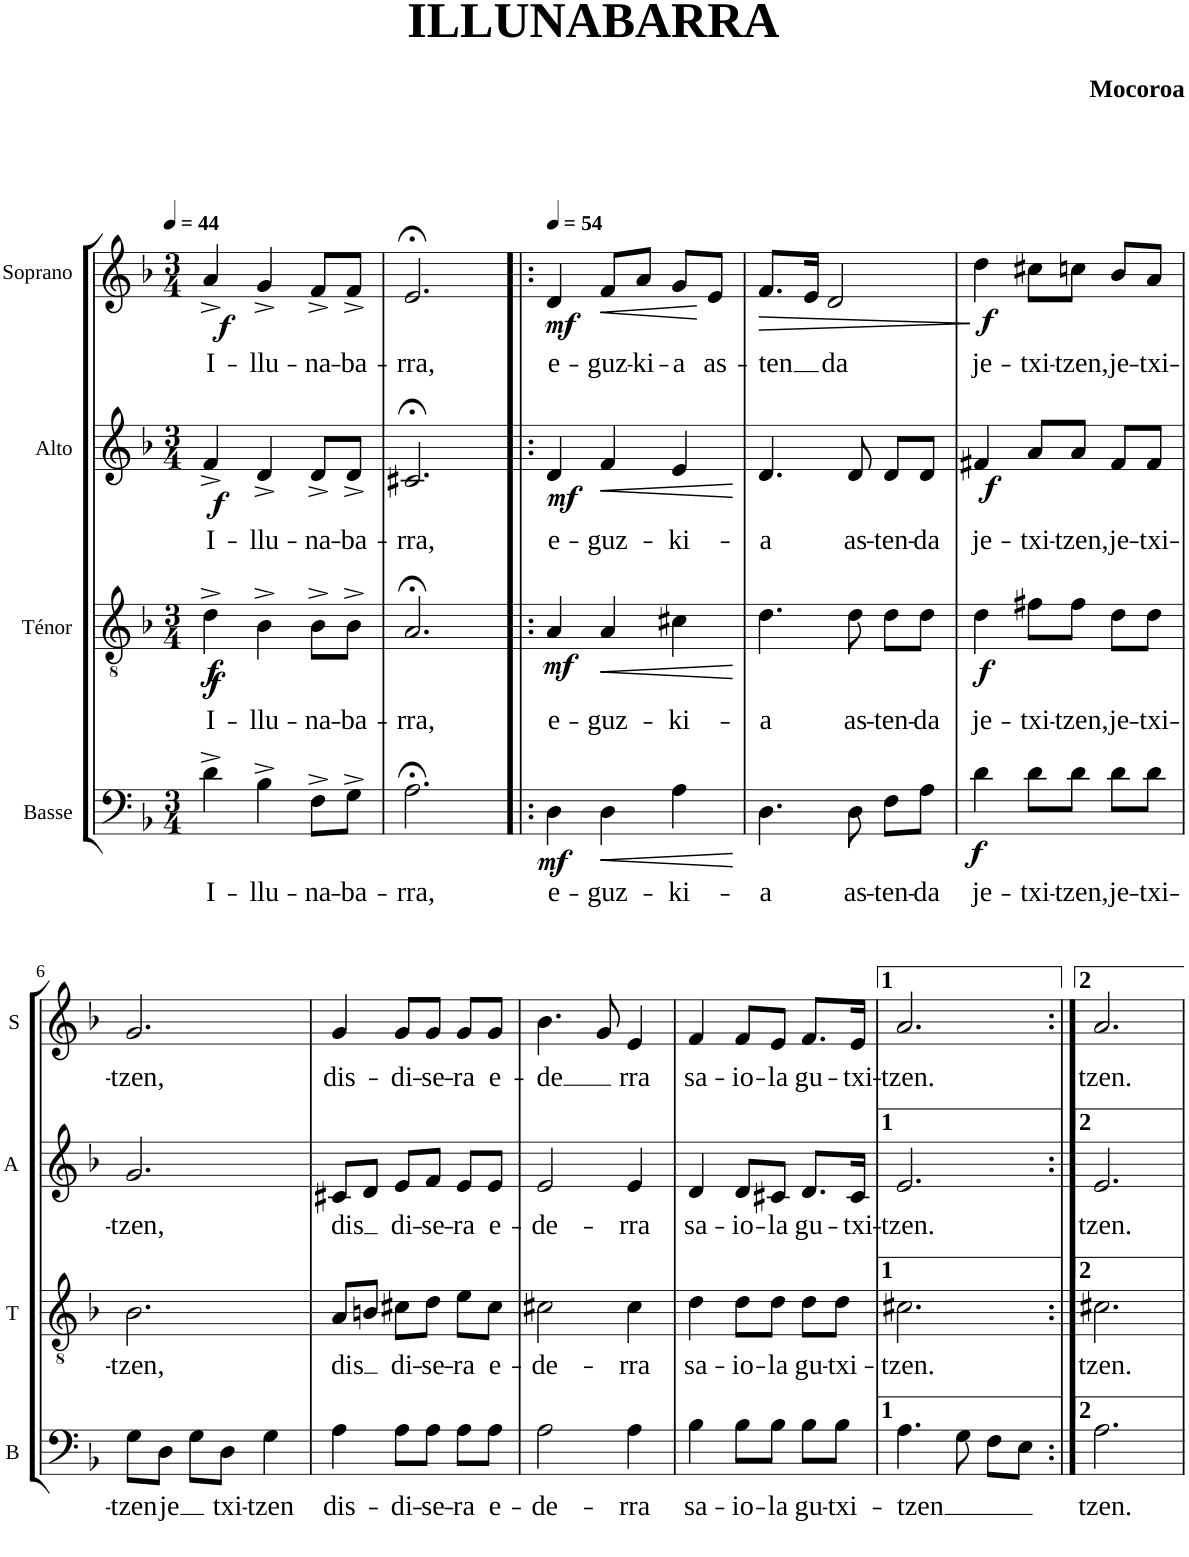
**kern	**text	**dynam	**kern	**text	**dynam	**kern	**text	**dynam	**kern	**text	**dynam
*part4	*part4	*part4	*part3	*part3	*part3	*part2	*part2	*part2	*part1	*part1	*part1
*staff4	*staff4	*staff4	*staff3	*staff3	*staff3	*staff2	*staff2	*staff2	*staff1	*staff1	*staff1
*I"Basse	*	*	*I"Ténor	*	*	*I"Alto	*	*	*I"Soprano	*	*
*I'B	*	*	*I'T	*	*	*I'A	*	*	*I'S	*	*
*clefF4	*	*	*clefGv2	*	*	*clefG2	*	*	*clefG2	*	*
*k[b-]	*	*	*k[b-]	*	*	*k[b-]	*	*	*k[b-]	*	*
*F:	*	*	*F:	*	*	*F:	*	*	*F:	*	*
*M3/4	*	*	*M3/4	*	*	*M3/4	*	*	*M3/4	*	*
*MM44	*	*	*MM44	*	*	*MM44	*	*	*MM44	*	*
=1	=1	=1	=1	=1	=1	=1	=1	=1	=1	=1	=1
!	!LO:LY:b	!	!	!LO:LY:b	!LO:DY:b	!	!LO:LY:b	!	!	!LO:LY:b	!
!	!	!	!	!	!LO:DY:n=1:b	!	!	!LO:DY:b	!	!	!LO:DY:b
4d^\	I-	.	4d^\	I-	f f	4f^/	I-	f	4a^/	I-	f
!	!LO:LY:b	!	!	!LO:LY:b	!	!	!LO:LY:b	!	!	!LO:LY:b	!
4B-^\	-llu-	.	4B-^\	-llu-	.	4d^/	-llu-	.	4g^/	-llu-	.
!	!LO:LY:b	!	!	!LO:LY:b	!	!	!LO:LY:b	!	!	!LO:LY:b	!
8F^\L	-na-	.	8B-^\L	-na-	.	8d^/L	-na-	.	8f^/L	-na-	.
!	!LO:LY:b	!	!	!LO:LY:b	!	!	!LO:LY:b	!	!	!LO:LY:b	!
8G^\J	-ba-	.	8B-^\J	-ba-	.	8d^/J	-ba-	.	8f^/J	-ba-	.
=2	=2	=2	=2	=2	=2	=2	=2	=2	=2	=2	=2
!	!LO:LY:b	!	!	!LO:LY:b	!	!	!LO:LY:b	!	!	!LO:LY:b	!
2.A;<\	-rra,	.	2.A;</	-rra,	.	2.c#X;</	-rra,	.	2.e;</	-rra,	.
=3!|:	=3!|:	=3!|:	=3!|:	=3!|:	=3!|:	=3!|:	=3!|:	=3!|:	=3!|:	=3!|:	=3!|:
*	*	*	*	*	*	*	*	*	*MM54	*	*
!	!LO:LY:b	!LO:DY:b	!	!LO:LY:b	!LO:DY:b	!	!LO:LY:b	!LO:DY:b	!	!LO:LY:b	!LO:DY:b
4D\	e-	mf	4A/	e-	mf	4d/	e-	mf	4d/	e-	mf
!	!LO:LY:b	!LO:HP:b	!	!LO:LY:b	!LO:HP:b	!	!LO:LY:b	!LO:HP:b	!	!LO:LY:b	!LO:HP:b
4D\	-guz-	<	4A/	-guz-	<	4f/	-guz-	<	8f/L	-guz-	<
!	!	!	!	!	!	!	!	!	!	!LO:LY:b	!
.	.	.	.	.	.	.	.	.	8a/J	-ki-	.
!	!LO:LY:b	!	!	!LO:LY:b	!	!	!LO:LY:b	!	!	!LO:LY:b	!
4A\	-ki-	.	4c#X\	-ki-	.	4e/	-ki-	.	8g/L	-a	.
!	!	!	!	!	!	!	!	!	!	!LO:LY:b	!
.	.	.	.	.	.	.	.	.	8e/J	as-	[
.	.	[	.	.	[	.	.	[	.	.	.
=4	=4	=4	=4	=4	=4	=4	=4	=4	=4	=4	=4
!	!LO:LY:b	!	!	!LO:LY:b	!	!	!LO:LY:b	!	!	!LO:LY:b	!LO:HP:b
4.D\	-a	.	4.d\	-a	.	4.d/	-a	.	8.f/L	-ten	>
.	.	.	.	.	.	.	.	.	16e/Jk	.	.
!	!	!	!	!	!	!	!	!	!	!LO:LY:b	!
.	.	.	.	.	.	.	.	.	2d/	da	.
!	!LO:LY:b	!	!	!LO:LY:b	!	!	!LO:LY:b	!	!	!	!
8D\	as-	.	8d\	as-	.	8d/	as-	.	.	.	.
!	!LO:LY:b	!	!	!LO:LY:b	!	!	!LO:LY:b	!	!	!	!
8F\L	-ten-	.	8d\L	-ten-	.	8d/L	-ten-	.	.	.	.
!	!LO:LY:b	!	!	!LO:LY:b	!	!	!LO:LY:b	!	!	!	!
8A\J	-da	.	8d\J	-da	.	8d/J	-da	.	.	.	.
.	.	.	.	.	.	.	.	.	.	.	]
=5	=5	=5	=5	=5	=5	=5	=5	=5	=5	=5	=5
!	!LO:LY:b	!LO:DY:b	!	!LO:LY:b	!LO:DY:b	!	!LO:LY:b	!LO:DY:b	!	!LO:LY:b	!LO:DY:b
4d\	je-	f	4d\	je-	f	4f#X/	je-	f	4dd\	je-	f
!	!LO:LY:b	!	!	!LO:LY:b	!	!	!LO:LY:b	!	!	!LO:LY:b	!
8d\L	-txi-	.	8f#X\L	-txi-	.	8a/L	-txi-	.	8cc#X\L	-txi-	.
!	!LO:LY:b	!	!	!LO:LY:b	!	!	!LO:LY:b	!	!	!LO:LY:b	!
8d\J	-tzen,	.	8f#\J	-tzen,	.	8a/J	-tzen,	.	8ccn\J	-tzen,	.
!	!LO:LY:b	!	!	!LO:LY:b	!	!	!LO:LY:b	!	!	!LO:LY:b	!
8d\L	je-	.	8d\L	je-	.	8f#/L	je-	.	8b-/L	je-	.
!	!LO:LY:b	!	!	!LO:LY:b	!	!	!LO:LY:b	!	!	!LO:LY:b	!
8d\J	-txi-	.	8d\J	-txi-	.	8f#/J	-txi-	.	8a/J	-txi-	.
!!LO:LB:g=z
=6	=6	=6	=6	=6	=6	=6	=6	=6	=6	=6	=6
!	!LO:LY:b	!	!	!LO:LY:b	!	!	!LO:LY:b	!	!	!LO:LY:b	!
8G\L	-tzen	.	2.B-\	-tzen,	.	2.g/	-tzen,	.	2.g/	-tzen,	.
!	!LO:LY:b	!	!	!	!	!	!	!	!	!	!
8D\J	je-	.	.	.	.	.	.	.	.	.	.
8G\L	.	.	.	.	.	.	.	.	.	.	.
!	!LO:LY:b	!	!	!	!	!	!	!	!	!	!
8D\J	-txi-	.	.	.	.	.	.	.	.	.	.
!	!LO:LY:b	!	!	!	!	!	!	!	!	!	!
4G\	-tzen	.	.	.	.	.	.	.	.	.	.
=7	=7	=7	=7	=7	=7	=7	=7	=7	=7	=7	=7
!	!LO:LY:b	!	!	!LO:LY:b	!	!	!LO:LY:b	!	!	!LO:LY:b	!
4A\	dis-	.	8A/L	dis	.	8c#X/L	dis	.	4g/	dis-	.
.	.	.	8Bn/J	.	.	8d/J	.	.	.	.	.
!	!LO:LY:b	!	!	!LO:LY:b	!	!	!LO:LY:b	!	!	!LO:LY:b	!
8A\L	-di-	.	8c#X\L	di-	.	8e/L	di-	.	8g/L	-di-	.
!	!LO:LY:b	!	!	!LO:LY:b	!	!	!LO:LY:b	!	!	!LO:LY:b	!
8A\J	-se-	.	8d\J	-se-	.	8f/J	-se-	.	8g/J	-se-	.
!	!LO:LY:b	!	!	!LO:LY:b	!	!	!LO:LY:b	!	!	!LO:LY:b	!
8A\L	-ra	.	8e\L	-ra	.	8e/L	-ra	.	8g/L	-ra	.
!	!LO:LY:b	!	!	!LO:LY:b	!	!	!LO:LY:b	!	!	!LO:LY:b	!
8A\J	e-	.	8c#\J	e-	.	8e/J	e-	.	8g/J	e-	.
=8	=8	=8	=8	=8	=8	=8	=8	=8	=8	=8	=8
!	!LO:LY:b	!	!	!LO:LY:b	!	!	!LO:LY:b	!	!	!LO:LY:b	!
2A\	-de-	.	2c#X\	-de-	.	2e/	-de-	.	4.b-\	-de-	.
.	.	.	.	.	.	.	.	.	8g/	.	.
!	!LO:LY:b	!	!	!LO:LY:b	!	!	!LO:LY:b	!	!	!LO:LY:b	!
4A\	-rra	.	4c#\	-rra	.	4e/	-rra	.	4e/	-rra	.
=9	=9	=9	=9	=9	=9	=9	=9	=9	=9	=9	=9
!	!LO:LY:b	!	!	!LO:LY:b	!	!	!LO:LY:b	!	!	!LO:LY:b	!
4B-\	sa-	.	4d\	sa-	.	4d/	sa-	.	4f/	sa-	.
!	!LO:LY:b	!	!	!LO:LY:b	!	!	!LO:LY:b	!	!	!LO:LY:b	!
8B-\L	-io-	.	8d\L	-io-	.	8d/L	-io-	.	8f/L	-io-	.
!	!LO:LY:b	!	!	!LO:LY:b	!	!	!LO:LY:b	!	!	!LO:LY:b	!
8B-\J	-la	.	8d\J	-la	.	8c#X/J	-la	.	8e/J	-la	.
!	!LO:LY:b	!	!	!LO:LY:b	!	!	!LO:LY:b	!	!	!LO:LY:b	!
8B-\L	gu-	.	8d\L	gu-	.	8.d/L	gu-	.	8.f/L	gu-	.
!	!LO:LY:b	!	!	!LO:LY:b	!	!	!	!	!	!	!
8B-\J	-txi-	.	8d\J	-txi-	.	.	.	.	.	.	.
!	!	!	!	!	!	!	!LO:LY:b	!	!	!LO:LY:b	!
.	.	.	.	.	.	16c#/Jk	-txi-	.	16e/Jk	-txi-	.
=10	=10	=10	=10	=10	=10	=10	=10	=10	=10	=10	=10
!	!LO:LY:b	!	!	!LO:LY:b	!	!	!LO:LY:b	!	!	!LO:LY:b	!
4.A\	-tzen	.	2.c#X\	-tzen.	.	2.e/	-tzen.	.	2.a/	-tzen.	.
8G\	.	.	.	.	.	.	.	.	.	.	.
8F\L	.	.	.	.	.	.	.	.	.	.	.
8E\J	.	.	.	.	.	.	.	.	.	.	.
=11:|!	=11:|!	=11:|!	=11:|!	=11:|!	=11:|!	=11:|!	=11:|!	=11:|!	=11:|!	=11:|!	=11:|!
!	!LO:LY:b	!	!	!LO:LY:b	!	!	!LO:LY:b	!	!	!LO:LY:b	!
2.A\	tzen.	.	2.c#X\	tzen.	.	2.e/	tzen.	.	2.a/	tzen.	.
=	=	=	=	=	=	=	=	=	=	=	=
*-	*-	*-	*-	*-	*-	*-	*-	*-	*-	*-	*-
